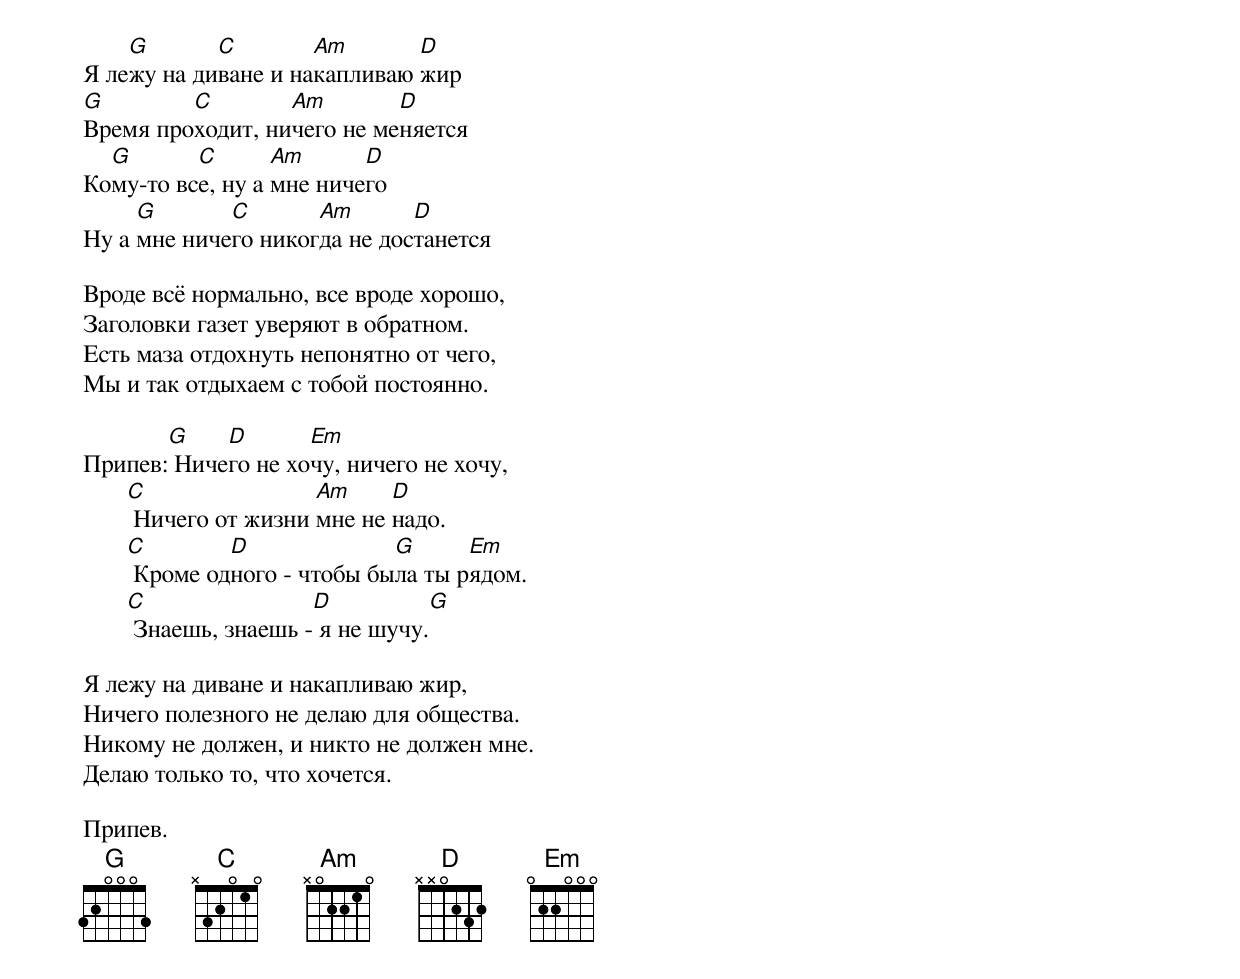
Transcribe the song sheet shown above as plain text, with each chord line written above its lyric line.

    G       C        Am       D
Я лежу на диване и накапливаю жир
G        C        Am        D
Время проходит, ничего не меняется
  G       C       Am      D
Кому-то все, ну а мне ничего
     G       C       Am       D
Ну а мне ничего никогда не достанется

Вроде всё нормально, все вроде хорошо,
Заголовки газет уверяют в обратном.
Есть маза отдохнуть непонятно от чего,
Мы и так отдыхаем с тобой постоянно.

       G    D       Em
Припев: Ничего не хочу, ничего не хочу,
       C                Am     D
        Ничего от жизни мне не надо.
       C        D              G      Em
        Кроме одного - чтобы была ты рядом.
       C                D            G
        Знаешь, знаешь - я не шучу.

Я лежу на диване и накапливаю жир,
Ничего полезного не делаю для общества.
Никому не должен, и никто не должен мне.
Делаю только то, что хочется.

Припев.
